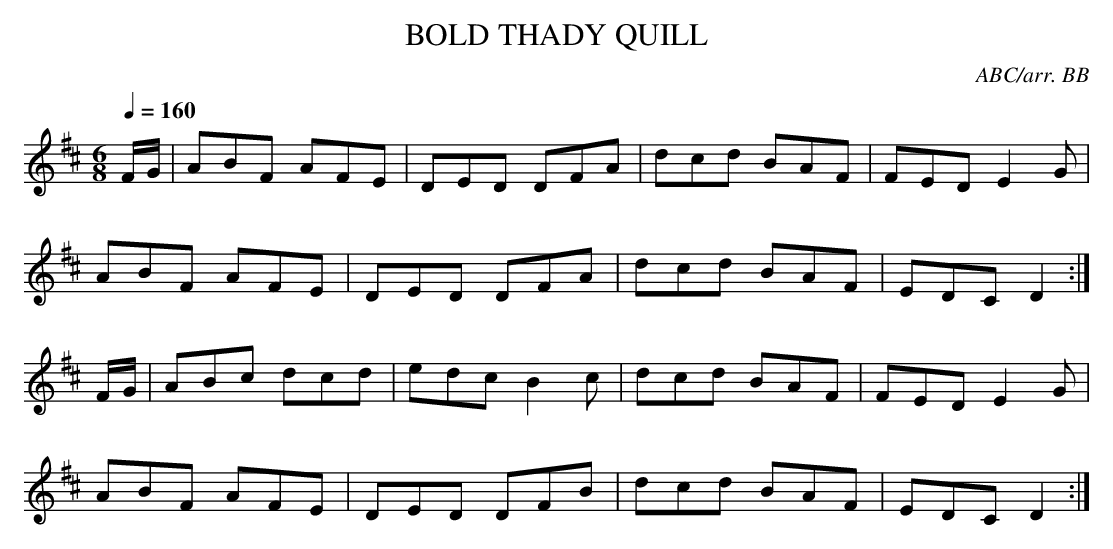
X:1
T:BOLD THADY QUILL
C:ABC/arr. BB
Drake" but it differs from the jig of that name in O'Neill's
(ONMI #763).
M:6/8
Q:1/4=160
K:D
F/G/|ABF AFE|DED DFA|dcd BAF|FED E2G|
ABF AFE|DED DFA|dcd BAF|EDC D2:|
F/G/|ABc dcd|edc B2c|dcd BAF|FED E2G|
ABF AFE|DED DFB|dcd BAF|EDC D2:|
